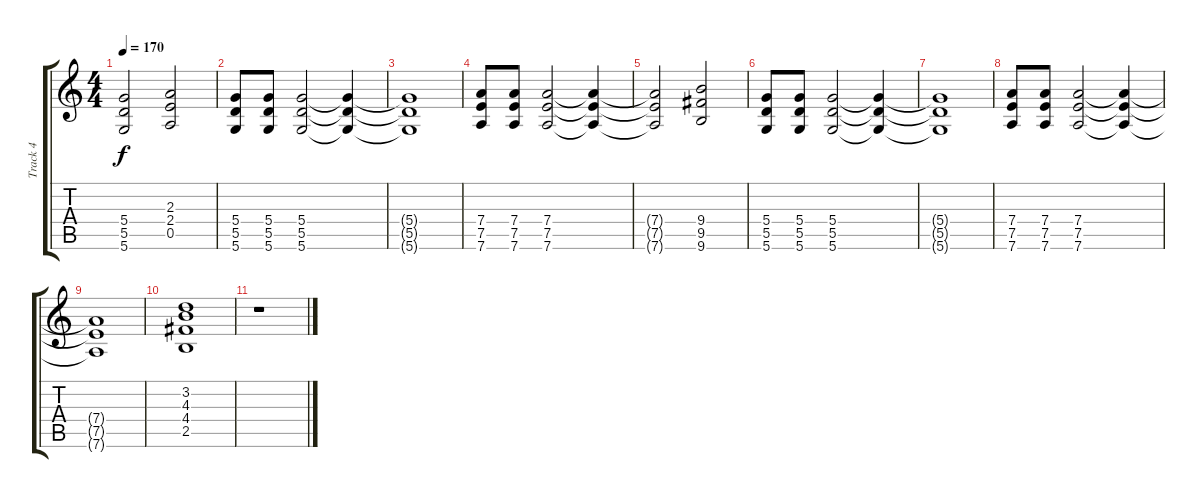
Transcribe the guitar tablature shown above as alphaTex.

\track ("Track 4" "Track 4") {instrument distortionguitar}
\staff {score tabs}
\tuning (E4 B3 G3 D3 A2 D2) {hide}
\ts (4 4)
\tempo 170
\clef g2
\ks c
(5.4{t} 5.5{t} 5.6{t}).2{dy f} (2.3 2.4 0.5).2 |
(5.4 5.5 5.6).8 (5.4 5.5 5.6).8 (5.4 5.5 5.6).2 (5.4{t} 5.5{t} 5.6{t}).4 |
(5.4{t} 5.5{t} 5.6{t}).1 |
(7.4 7.5 7.6).8 (7.4 7.5 7.6).8 (7.4 7.5 7.6).2 (7.4{t} 7.5{t} 7.6{t}).4 |
(7.4{t} 7.5{t} 7.6{t}).2 (9.4 9.5 9.6).2 |
(5.4 5.5 5.6).8 (5.4 5.5 5.6).8 (5.4 5.5 5.6).2 (5.4{t} 5.5{t} 5.6{t}).4 |
(5.4{t} 5.5{t} 5.6{t}).1 |
(7.4 7.5 7.6).8 (7.4 7.5 7.6).8 (7.4 7.5 7.6).2 (7.4{t} 7.5{t} 7.6{t}).4 |
(7.4{t} 7.5{t} 7.6{t}).1 |
(3.2 4.3 4.4 2.5).1 |
r.1
